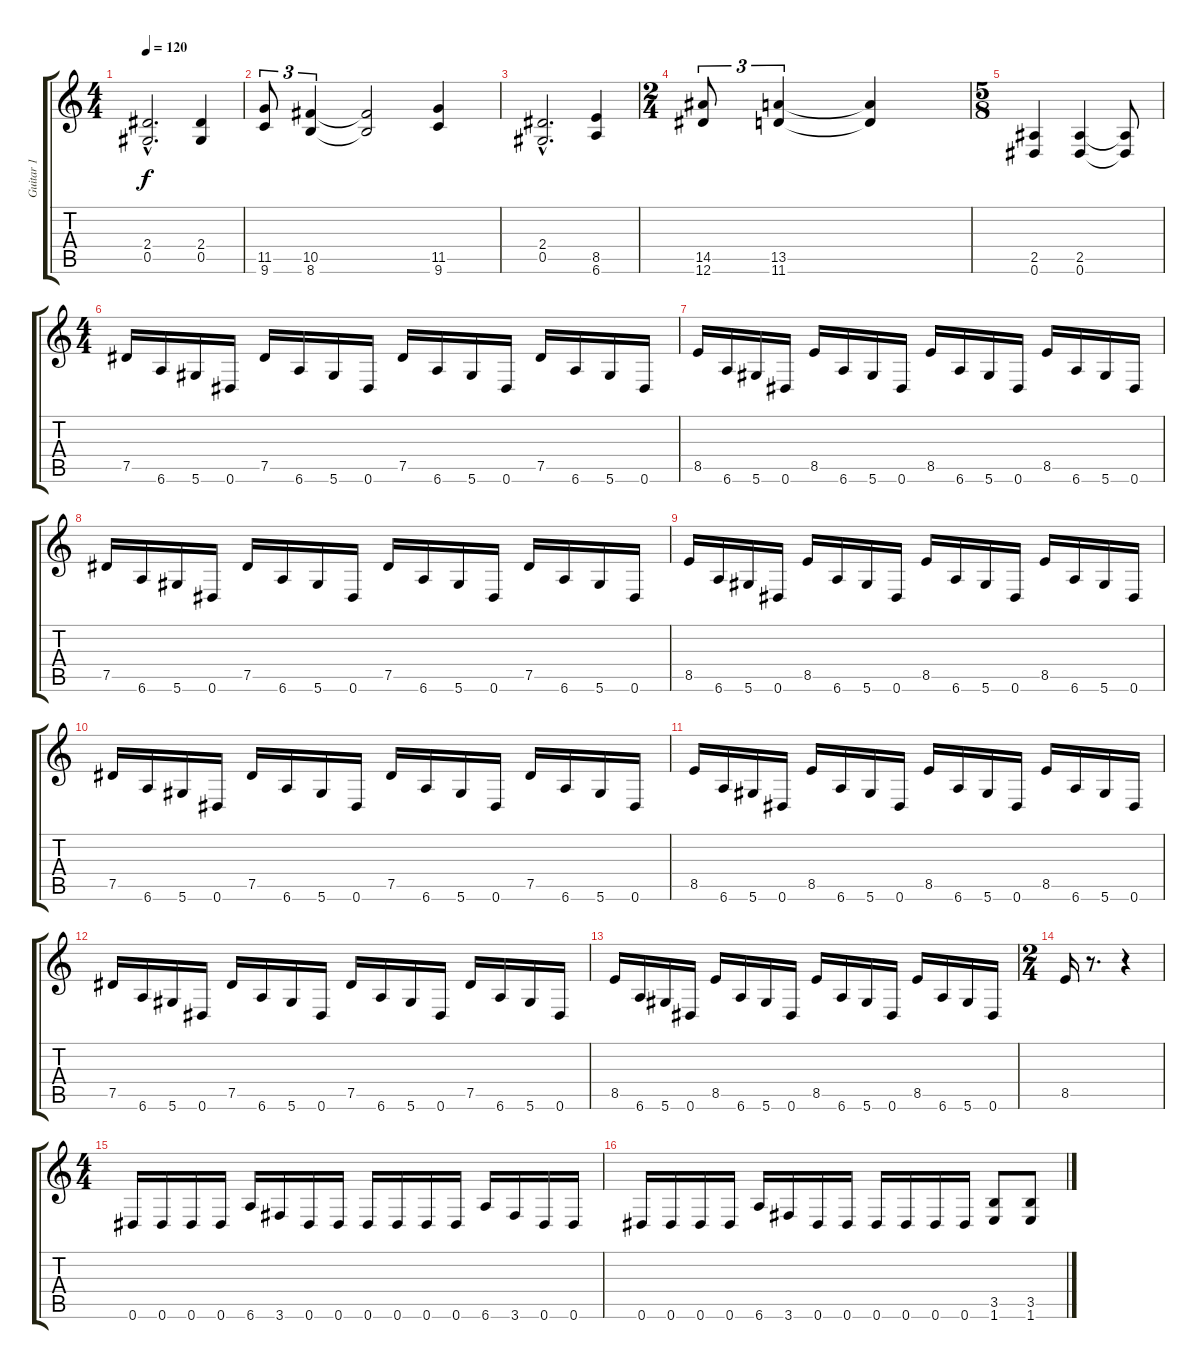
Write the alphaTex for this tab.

\track ("Guitar 1" "Guitar 1") {instrument distortionguitar}
\staff {score tabs}
\tuning (Eb4 Bb3 Gb3 Db3 Ab2 Eb2) {hide}
\ts (4 4)
\tempo 120
\clef g2
\ks c
(2.4{hac} 0.5{hac}).2{d dy f} (2.4 0.5).4 |
(11.5 9.6).8{tu (3 2)} (10.5 8.6).4{tu (3 2)} (10.5{t} 8.6{t}).2 (11.5 9.6).4 |
(2.4{hac} 0.5{hac}).2{d} (8.5 6.6).4 |
\ts (2 4)
(14.5 12.6).8{tu (3 2)} (13.5 11.6).4{tu (3 2)} (13.5{t} 11.6{t}).4 |
\ts (5 8)
(2.5 0.6).4 (2.5 0.6).4 (2.5{t} 0.6{t}).8 |
\ts (4 4)
7.5.16 6.6.16 5.6.16 0.6.16 7.5.16 6.6.16 5.6.16 0.6.16 7.5.16 6.6.16 5.6.16 0.6.16 7.5.16 6.6.16 5.6.16 0.6.16 |
8.5.16 6.6.16 5.6.16 0.6.16 8.5.16 6.6.16 5.6.16 0.6.16 8.5.16 6.6.16 5.6.16 0.6.16 8.5.16 6.6.16 5.6.16 0.6.16 |
7.5.16 6.6.16 5.6.16 0.6.16 7.5.16 6.6.16 5.6.16 0.6.16 7.5.16 6.6.16 5.6.16 0.6.16 7.5.16 6.6.16 5.6.16 0.6.16 |
8.5.16 6.6.16 5.6.16 0.6.16 8.5.16 6.6.16 5.6.16 0.6.16 8.5.16 6.6.16 5.6.16 0.6.16 8.5.16 6.6.16 5.6.16 0.6.16 |
7.5.16 6.6.16 5.6.16 0.6.16 7.5.16 6.6.16 5.6.16 0.6.16 7.5.16 6.6.16 5.6.16 0.6.16 7.5.16 6.6.16 5.6.16 0.6.16 |
8.5.16 6.6.16 5.6.16 0.6.16 8.5.16 6.6.16 5.6.16 0.6.16 8.5.16 6.6.16 5.6.16 0.6.16 8.5.16 6.6.16 5.6.16 0.6.16 |
7.5.16 6.6.16 5.6.16 0.6.16 7.5.16 6.6.16 5.6.16 0.6.16 7.5.16 6.6.16 5.6.16 0.6.16 7.5.16 6.6.16 5.6.16 0.6.16 |
8.5.16 6.6.16 5.6.16 0.6.16 8.5.16 6.6.16 5.6.16 0.6.16 8.5.16 6.6.16 5.6.16 0.6.16 8.5.16 6.6.16 5.6.16 0.6.16 |
\ts (2 4)
8.5.16 r.8{d} r.4 |
\ts (4 4)
0.6.16 0.6.16 0.6.16 0.6.16 6.6.16 3.6.16 0.6.16 0.6.16 0.6.16 0.6.16 0.6.16 0.6.16 6.6.16 3.6.16 0.6.16 0.6.16 |
0.6.16 0.6.16 0.6.16 0.6.16 6.6.16 3.6.16 0.6.16 0.6.16 0.6.16 0.6.16 0.6.16 0.6.16 (3.5 1.6).8 (3.5 1.6).8
